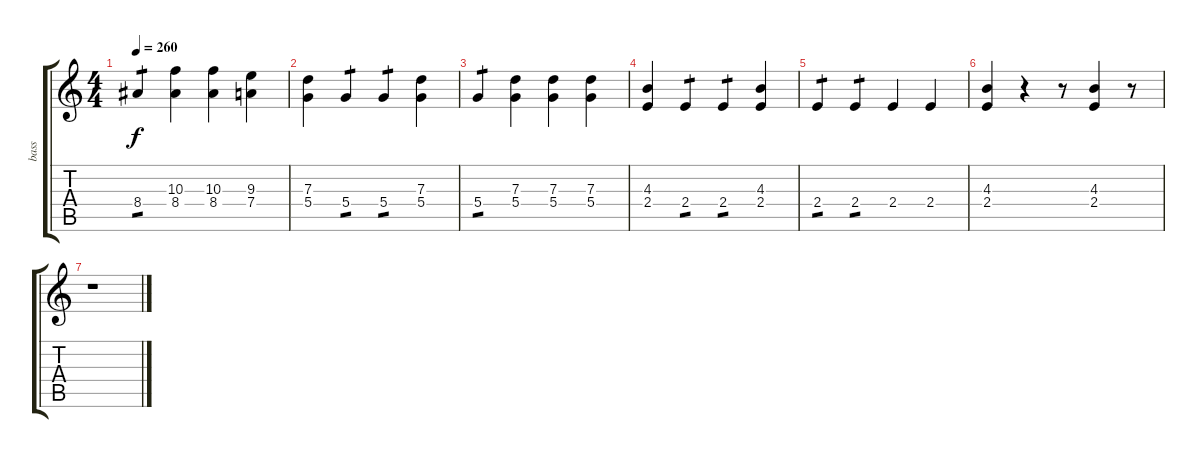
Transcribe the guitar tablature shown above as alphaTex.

\track ("bass" "bass") {instrument electricbassfinger}
\staff {score tabs}
\tuning (E4 B3 G3 D3 A2 E2) {hide}
\ts (4 4)
\tempo 260
\clef g2
\ks c
8.4.4{tp 1 dy f} (10.3 8.4).4 (10.3 8.4).4 (9.3 7.4).4 |
(7.3 5.4).4 5.4.4{tp 1} 5.4.4{tp 1} (7.3 5.4).4 |
5.4.4{tp 1} (7.3 5.4).4 (7.3 5.4).4 (7.3 5.4).4 |
(4.3 2.4).4 2.4.4{tp 1} 2.4.4{tp 1} (4.3 2.4).4 |
2.4.4{tp 1} 2.4.4{tp 1} 2.4.4 2.4.4 |
(4.3 2.4).4 r.4 r.8 (4.3 2.4).4 r.8 |
r.1
